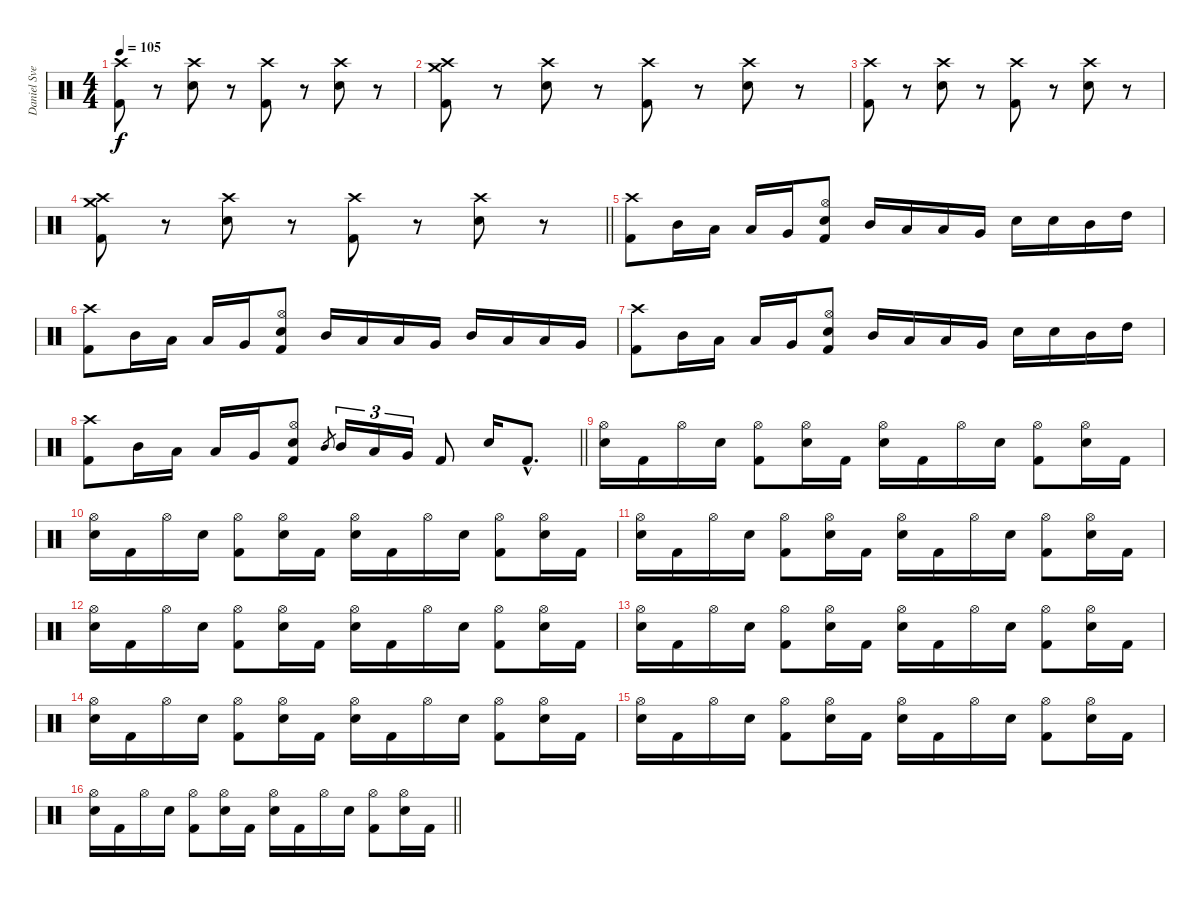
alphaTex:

\track ("Daniel Svensson" "Daniel Sve") {instrument percussion}
\staff {score}
\articulation defaults
\ts (4 4)
\tempo 105
\clef neutral
\ks c
("Crash high (hit)" "Kick (hit) 2").8{dy f} r.8 ("Crash high (hit)" "Electric Snare (hit)").8 r.8 ("Crash high (hit)" "Kick (hit) 2").8 r.8 ("Crash high (hit)" "Electric Snare (hit)").8 r.8 |
("Crash high (hit)" "Crash medium (hit)" "Kick (hit) 2").8 r.8 ("Crash high (hit)" "Electric Snare (hit)").8 r.8 ("Crash high (hit)" "Kick (hit) 2").8 r.8 ("Crash high (hit)" "Electric Snare (hit)").8 r.8 |
("Crash high (hit)" "Kick (hit) 2").8 r.8 ("Crash high (hit)" "Electric Snare (hit)").8 r.8 ("Crash high (hit)" "Kick (hit) 2").8 r.8 ("Crash high (hit)" "Electric Snare (hit)").8 r.8 |
\barLineRight lightlight
("Crash high (hit)" "Crash medium (hit)" "Kick (hit) 2").8 r.8 ("Crash high (hit)" "Electric Snare (hit)").8 r.8 ("Crash high (hit)" "Kick (hit) 2").8 r.8 ("Crash high (hit)" "Electric Snare (hit)").8 r.8 |
("Crash high (hit)" "Kick (hit) 2").8 "Mid Tom (hit)".16 "Low Tom (hit)".16 "Low Tom (hit)".16 "Very Low Tom (hit)".16 ("Hi-Hat (open)" "Snare (hit) 2" "Kick (hit) 2").8 "Mid Tom (hit)".16 "Low Tom (hit)".16 "Low Tom (hit)".16 "Very Low Tom (hit)".16 "Snare (hit) 2".16 "Snare (hit) 2".16 "Mid Tom (hit)".16 "High Tom (hit)".16 |
("Crash high (hit)" "Kick (hit) 2").8 "Mid Tom (hit)".16 "Low Tom (hit)".16 "Low Tom (hit)".16 "Very Low Tom (hit)".16 ("Hi-Hat (open)" "Snare (hit) 2" "Kick (hit) 2").8 "Mid Tom (hit)".16 "Low Tom (hit)".16 "Low Tom (hit)".16 "Very Low Tom (hit)".16 "Mid Tom (hit)".16 "Low Tom (hit)".16 "Low Tom (hit)".16 "Very Low Tom (hit)".16 |
("Crash high (hit)" "Kick (hit) 2").8 "Mid Tom (hit)".16 "Low Tom (hit)".16 "Low Tom (hit)".16 "Very Low Tom (hit)".16 ("Hi-Hat (open)" "Snare (hit) 2" "Kick (hit) 2").8 "Mid Tom (hit)".16 "Low Tom (hit)".16 "Low Tom (hit)".16 "Very Low Tom (hit)".16 "Snare (hit) 2".16 "Snare (hit) 2".16 "Mid Tom (hit)".16 "High Tom (hit)".16 |
\barLineRight lightlight
("Crash high (hit)" "Kick (hit) 2").8 "Mid Tom (hit)".16 "Low Tom (hit)".16 "Low Tom (hit)".16 "Very Low Tom (hit)".16 ("Hi-Hat (open)" "Snare (hit) 2" "Kick (hit) 2").8 "Mid Tom (hit)".8{gr} "Mid Tom (hit)".16{tu (3 2)} "Low Tom (hit)".16{tu (3 2)} "Very Low Tom (hit)".16{tu (3 2)} "Kick (hit) 2".8 "Snare (hit) 2".16 "Kick (hit) 2"{hac}.8{d} |
("Hi-Hat (open)" "Snare (hit) 2").16 "Kick (hit) 2".16 "Hi-Hat (open)".16 "Snare (hit) 2".16 ("Hi-Hat (open)" "Kick (hit) 2").8 ("Hi-Hat (open)" "Snare (hit) 2").16 "Kick (hit) 2".16 ("Hi-Hat (open)" "Snare (hit) 2").16 "Kick (hit) 2".16 "Hi-Hat (open)".16 "Snare (hit) 2".16 ("Hi-Hat (open)" "Kick (hit) 2").8 ("Hi-Hat (open)" "Snare (hit) 2").16 "Kick (hit) 2".16 |
("Hi-Hat (open)" "Snare (hit) 2").16 "Kick (hit) 2".16 "Hi-Hat (open)".16 "Snare (hit) 2".16 ("Hi-Hat (open)" "Kick (hit) 2").8 ("Hi-Hat (open)" "Snare (hit) 2").16 "Kick (hit) 2".16 ("Hi-Hat (open)" "Snare (hit) 2").16 "Kick (hit) 2".16 "Hi-Hat (open)".16 "Snare (hit) 2".16 ("Hi-Hat (open)" "Kick (hit) 2").8 ("Hi-Hat (open)" "Snare (hit) 2").16 "Kick (hit) 2".16 |
("Hi-Hat (open)" "Snare (hit) 2").16 "Kick (hit) 2".16 "Hi-Hat (open)".16 "Snare (hit) 2".16 ("Hi-Hat (open)" "Kick (hit) 2").8 ("Hi-Hat (open)" "Snare (hit) 2").16 "Kick (hit) 2".16 ("Hi-Hat (open)" "Snare (hit) 2").16 "Kick (hit) 2".16 "Hi-Hat (open)".16 "Snare (hit) 2".16 ("Hi-Hat (open)" "Kick (hit) 2").8 ("Hi-Hat (open)" "Snare (hit) 2").16 "Kick (hit) 2".16 |
("Hi-Hat (open)" "Snare (hit) 2").16 "Kick (hit) 2".16 "Hi-Hat (open)".16 "Snare (hit) 2".16 ("Hi-Hat (open)" "Kick (hit) 2").8 ("Hi-Hat (open)" "Snare (hit) 2").16 "Kick (hit) 2".16 ("Hi-Hat (open)" "Snare (hit) 2").16 "Kick (hit) 2".16 "Hi-Hat (open)".16 "Snare (hit) 2".16 ("Hi-Hat (open)" "Kick (hit) 2").8 ("Hi-Hat (open)" "Snare (hit) 2").16 "Kick (hit) 2".16 |
("Hi-Hat (open)" "Snare (hit) 2").16 "Kick (hit) 2".16 "Hi-Hat (open)".16 "Snare (hit) 2".16 ("Hi-Hat (open)" "Kick (hit) 2").8 ("Hi-Hat (open)" "Snare (hit) 2").16 "Kick (hit) 2".16 ("Hi-Hat (open)" "Snare (hit) 2").16 "Kick (hit) 2".16 "Hi-Hat (open)".16 "Snare (hit) 2".16 ("Hi-Hat (open)" "Kick (hit) 2").8 ("Hi-Hat (open)" "Snare (hit) 2").16 "Kick (hit) 2".16 |
("Hi-Hat (open)" "Snare (hit) 2").16 "Kick (hit) 2".16 "Hi-Hat (open)".16 "Snare (hit) 2".16 ("Hi-Hat (open)" "Kick (hit) 2").8 ("Hi-Hat (open)" "Snare (hit) 2").16 "Kick (hit) 2".16 ("Hi-Hat (open)" "Snare (hit) 2").16 "Kick (hit) 2".16 "Hi-Hat (open)".16 "Snare (hit) 2".16 ("Hi-Hat (open)" "Kick (hit) 2").8 ("Hi-Hat (open)" "Snare (hit) 2").16 "Kick (hit) 2".16 |
("Hi-Hat (open)" "Snare (hit) 2").16 "Kick (hit) 2".16 "Hi-Hat (open)".16 "Snare (hit) 2".16 ("Hi-Hat (open)" "Kick (hit) 2").8 ("Hi-Hat (open)" "Snare (hit) 2").16 "Kick (hit) 2".16 ("Hi-Hat (open)" "Snare (hit) 2").16 "Kick (hit) 2".16 "Hi-Hat (open)".16 "Snare (hit) 2".16 ("Hi-Hat (open)" "Kick (hit) 2").8 ("Hi-Hat (open)" "Snare (hit) 2").16 "Kick (hit) 2".16 |
\barLineRight lightlight
("Hi-Hat (open)" "Snare (hit) 2").16 "Kick (hit) 2".16 "Hi-Hat (open)".16 "Snare (hit) 2".16 ("Hi-Hat (open)" "Kick (hit) 2").8 ("Hi-Hat (open)" "Snare (hit) 2").16 "Kick (hit) 2".16 ("Hi-Hat (open)" "Snare (hit) 2").16 "Kick (hit) 2".16 "Hi-Hat (open)".16 "Snare (hit) 2".16 ("Hi-Hat (open)" "Kick (hit) 2").8 ("Hi-Hat (open)" "Snare (hit) 2").16 "Kick (hit) 2".16
